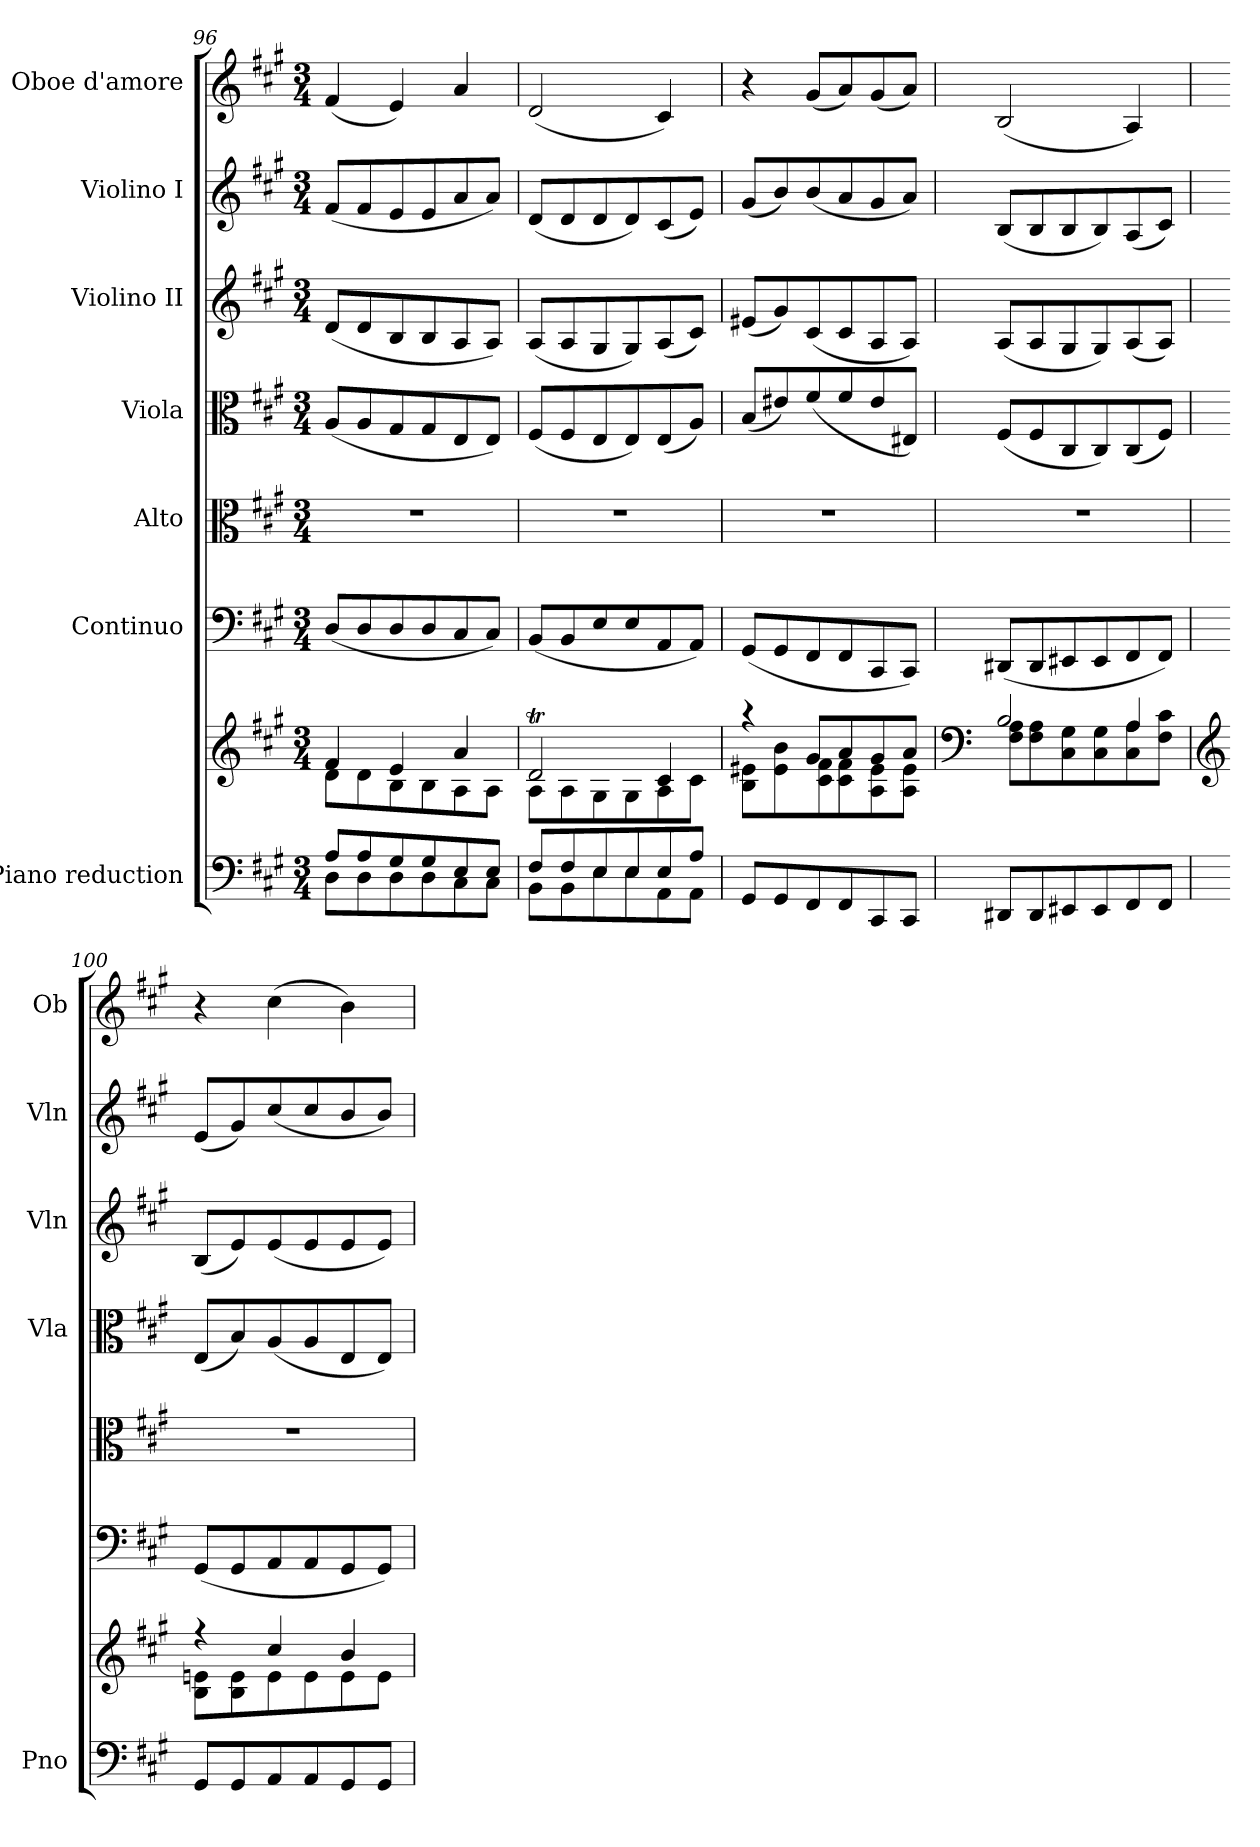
**kern	**kern	**kern	**kern	**kern	**kern	**kern	**kern
*part7	*part7	*part6	*part5	*part4	*part3	*part2	*part1
*staff8	*staff7	*staff6	*staff5	*staff4	*staff3	*staff2	*staff1
*I"Piano reduction	*	*I"Continuo	*I"Alto	*I"Viola	*I"Violino II	*I"Violino I	*I"Oboe d'amore
*I'Pno	*	*	*	*I'Vla	*I'Vln	*I'Vln	*I'Ob
!!LO:PB:g=z
*clefF4	*clefG2	*clefF4	*clefC3	*clefC3	*clefG2	*clefG2	*clefG2
*k[f#c#g#]	*k[f#c#g#]	*k[f#c#g#]	*k[f#c#g#]	*k[f#c#g#]	*k[f#c#g#]	*k[f#c#g#]	*k[f#c#g#]
*M3/4	*M3/4	*M3/4	*M3/4	*M3/4	*M3/4	*M3/4	*M3/4
=96	=96	=96	=96	=96	=96	=96	=96
*^	*^	*	*	*	*	*	*
8A/L	8D\L	4f#/	8d\L	(8D/L	2.r	(8A/L	(8d/L	(8f#/L	(4f#/
8A/	8D\	.	8d\	8D/	.	8A/	8d/	8f#/	.
8G#/	8D\	4e/	8B\	8D/	.	8G#/	8B/	8e/	4e/)
8G#/	8D\	.	8B\	8D/	.	8G#/	8B/	8e/	.
8E/	8C#\	4a/	8A\	8C#/	.	8E/	8A/	8a/	4a/
8E/J	8C#\J	.	8A\J	8C#/J)	.	8E/J)	8A/J)	8a/J)	.
=97	=97	=97	=97	=97	=97	=97	=97	=97	=97
8F#/L	8BB\L	2dT/	8A\L	(8BB/L	2.r	(8F#/L	(8A/L	(8d/L	(2d/
8F#/	8BB\	.	8A\	8BB/	.	8F#/	8A/	8d/	.
8E/	8E\	.	8G#\	8E/	.	8E/	8G#/	8d/	.
8E/	8E\	.	8G#\	8E/	.	8E/)	8G#/)	8d/)	.
8E/	8AA\	4c#/	8A\	8AA/	.	(8E/	(8A/	(8c#/	4c#/)
8A/J	8AA\J	.	8c#\J	8AA/J)	.	8A/J)	8c#/J)	8e/J)	.
*v	*v	*	*	*	*	*	*	*	*
=98	=98	=98	=98	=98	=98	=98	=98	=98
8GG#/L	4r	8B\ 8e#X\L	(8GG#/L	2.r	(8B/L	(8e#X/L	(8g#/L	4r
8GG#/	.	8e#\ 8b\	8GG#/	.	8e#X/)	8g#/)	8b/)	.
8FF#/	8g#/L	8c#\ 8f#\	8FF#/	.	(8f#/	(8c#/	(8b/	(8g#/L
8FF#/	8a/	8c#\ 8f#\	8FF#/	.	8f#/	8c#/	8a/	8a/)
8CC#/	8g#/	8A\ 8e#\	8CC#/	.	8e#/	8A/	8g#/	(8g#/
8CC#/J	8a/J	8A\ 8e#\J	8CC#/J)	.	8E#X/J)	8A/J)	8a/J)	8a/J)
=99	=99	=99	=99	=99	=99	=99	=99	=99
*	*clefF4	*	*	*	*	*	*	*
8DD#X/L	2B/	8F#\ 8A\L	(8DD#X/L	2.r	(8F#/L	(8A/L	(8B/L	(2B/
8DD#/	.	8F#\ 8A\	8DD#/	.	8F#/	8A/	8B/	.
8EE#X/	.	8C#\ 8G#\	8EE#X/	.	8C#/	8G#/	8B/	.
8EE#/	.	8C#\ 8G#\	8EE#/	.	8C#/)	8G#/)	8B/)	.
8FF#/	4A/	8C#\ 8A\	8FF#/	.	(8C#/	(8A/	(8A/	4A/)
8FF#/J	.	8F#\ 8c#\J	8FF#/J)	.	8F#/J)	8A/J)	8c#/J)	.
=100	=100	=100	=100	=100	=100	=100	=100	=100
*	*clefG2	*	*	*	*	*	*	*
8GG#/L	4r	8B\ 8en\L	(8GG#/L	2.r	(8E/L	(8B/L	(8e/L	4r
8GG#/	.	8B\ 8e\	8GG#/	.	8B/)	8e/)	8g#/)	.
8AA/	4cc#/	8e\	8AA/	.	(8A/	(8e/	(8cc#/	(4cc#\
8AA/	.	8e\	8AA/	.	8A/	8e/	8cc#/	.
8GG#/	4b/	8e\	8GG#/	.	8E/	8e/	8b/	4b\)
8GG#/J	.	8e\J	8GG#/J)	.	8E/J)	8e/J)	8b/J)	.
*	*v	*v	*	*	*	*	*	*
=	=	=	=	=	=	=	=
*-	*-	*-	*-	*-	*-	*-	*-
